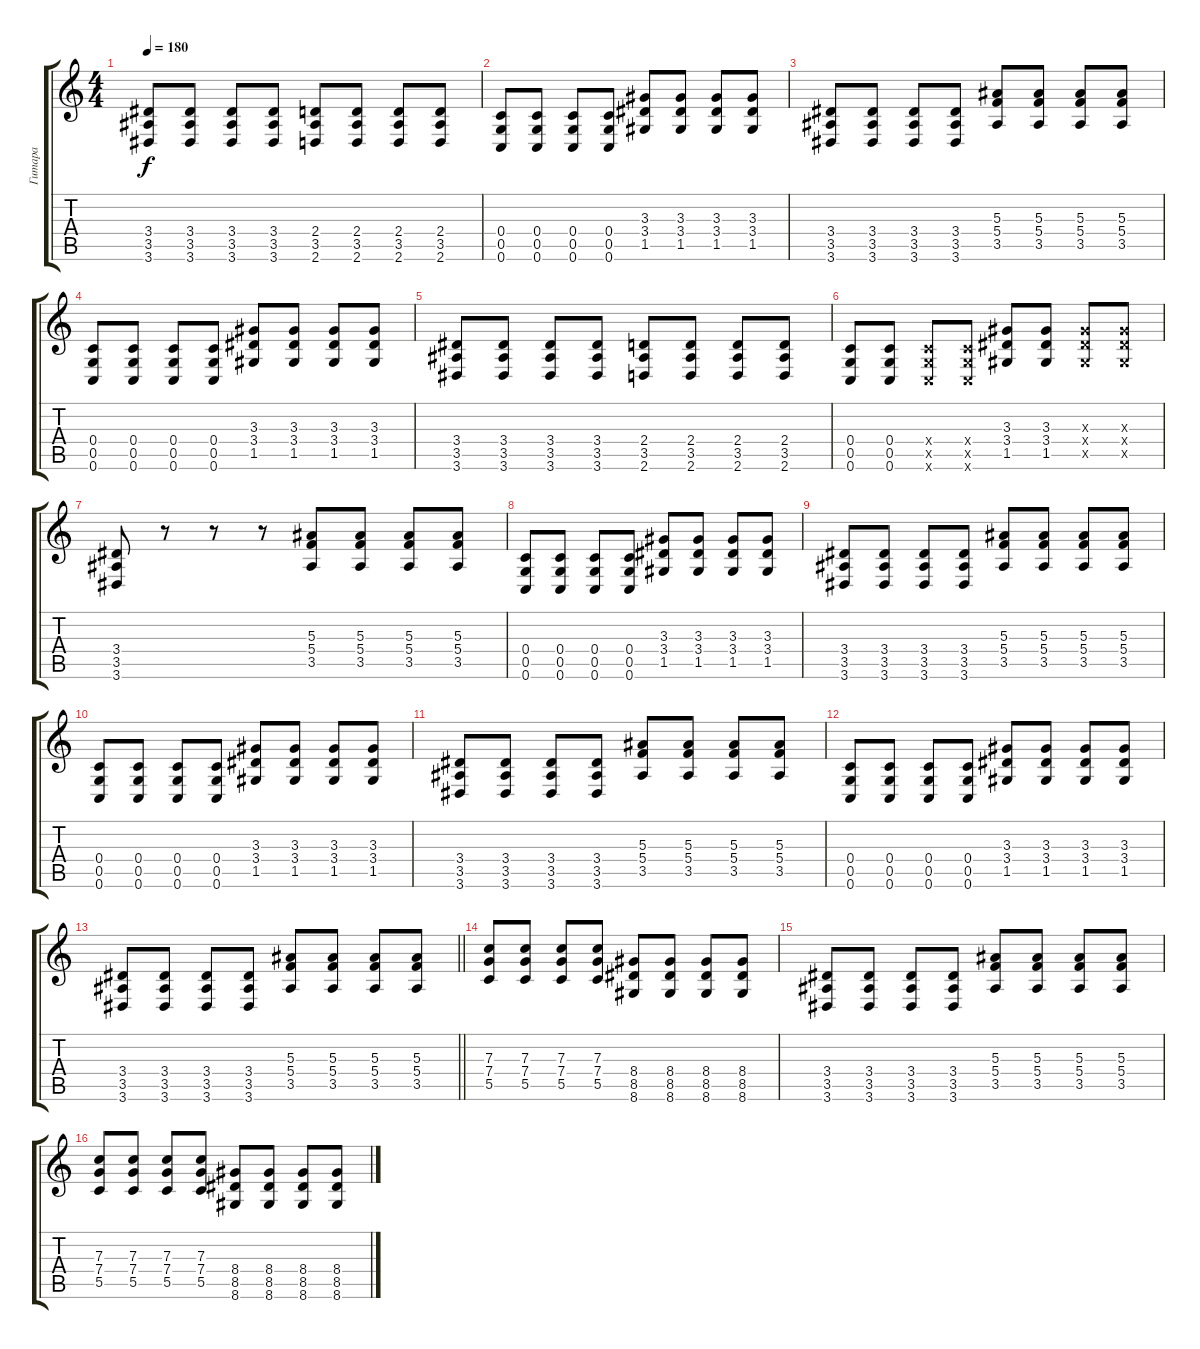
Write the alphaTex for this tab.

\track ("Гитара" "Гитара") {instrument distortionguitar}
\staff {score tabs}
\tuning (D4 A3 F3 C3 G2 C2) {hide}
\ts (4 4)
\tempo 180
\clef g2
\ks c
(3.4 3.5 3.6).8{dy f} (3.4 3.5 3.6).8 (3.4 3.5 3.6).8 (3.4 3.5 3.6).8 (2.4 3.5 2.6).8 (2.4 3.5 2.6).8 (2.4 3.5 2.6).8 (2.4 3.5 2.6).8 |
(0.4 0.5 0.6).8 (0.4 0.5 0.6).8 (0.4 0.5 0.6).8 (0.4 0.5 0.6).8 (3.3 3.4 1.5).8 (3.3 3.4 1.5).8 (3.3 3.4 1.5).8 (3.3 3.4 1.5).8 |
(3.4 3.5 3.6).8 (3.4 3.5 3.6).8 (3.4 3.5 3.6).8 (3.4 3.5 3.6).8 (5.3 5.4 3.5).8 (5.3 5.4 3.5).8 (5.3 5.4 3.5).8 (5.3 5.4 3.5).8 |
(0.4 0.5 0.6).8 (0.4 0.5 0.6).8 (0.4 0.5 0.6).8 (0.4 0.5 0.6).8 (3.3 3.4 1.5).8 (3.3 3.4 1.5).8 (3.3 3.4 1.5).8 (3.3 3.4 1.5).8 |
(3.4 3.5 3.6).8 (3.4 3.5 3.6).8 (3.4 3.5 3.6).8 (3.4 3.5 3.6).8 (2.4 3.5 2.6).8 (2.4 3.5 2.6).8 (2.4 3.5 2.6).8 (2.4 3.5 2.6).8 |
(0.4 0.5 0.6).8 (0.4 0.5 0.6).8 (0.4{x} 0.5{x} 0.6{x}).8 (0.4{x} 0.5{x} 0.6{x}).8 (3.3 3.4 1.5).8 (3.3 3.4 1.5).8 (3.3{x} 3.4{x} 1.5{x}).8 (3.3{x} 3.4{x} 1.5{x}).8 |
(3.4 3.5 3.6).8 r.8 r.8 r.8 (5.3 5.4 3.5).8 (5.3 5.4 3.5).8 (5.3 5.4 3.5).8 (5.3 5.4 3.5).8 |
(0.4 0.5 0.6).8 (0.4 0.5 0.6).8 (0.4 0.5 0.6).8 (0.4 0.5 0.6).8 (3.3 3.4 1.5).8 (3.3 3.4 1.5).8 (3.3 3.4 1.5).8 (3.3 3.4 1.5).8 |
(3.4 3.5 3.6).8 (3.4 3.5 3.6).8 (3.4 3.5 3.6).8 (3.4 3.5 3.6).8 (5.3 5.4 3.5).8 (5.3 5.4 3.5).8 (5.3 5.4 3.5).8 (5.3 5.4 3.5).8 |
(0.4 0.5 0.6).8 (0.4 0.5 0.6).8 (0.4 0.5 0.6).8 (0.4 0.5 0.6).8 (3.3 3.4 1.5).8 (3.3 3.4 1.5).8 (3.3 3.4 1.5).8 (3.3 3.4 1.5).8 |
(3.4 3.5 3.6).8 (3.4 3.5 3.6).8 (3.4 3.5 3.6).8 (3.4 3.5 3.6).8 (5.3 5.4 3.5).8 (5.3 5.4 3.5).8 (5.3 5.4 3.5).8 (5.3 5.4 3.5).8 |
(0.4 0.5 0.6).8 (0.4 0.5 0.6).8 (0.4 0.5 0.6).8 (0.4 0.5 0.6).8 (3.3 3.4 1.5).8 (3.3 3.4 1.5).8 (3.3 3.4 1.5).8 (3.3 3.4 1.5).8 |
\barLineRight lightlight
(3.4 3.5 3.6).8 (3.4 3.5 3.6).8 (3.4 3.5 3.6).8 (3.4 3.5 3.6).8 (5.3 5.4 3.5).8 (5.3 5.4 3.5).8 (5.3 5.4 3.5).8 (5.3 5.4 3.5).8 |
\section ("" "")
(7.3 7.4 5.5).8 (7.3 7.4 5.5).8 (7.3 7.4 5.5).8 (7.3 7.4 5.5).8 (8.4 8.5 8.6).8 (8.4 8.5 8.6).8 (8.4 8.5 8.6).8 (8.4 8.5 8.6).8 |
(3.4 3.5 3.6).8 (3.4 3.5 3.6).8 (3.4 3.5 3.6).8 (3.4 3.5 3.6).8 (5.3 5.4 3.5).8 (5.3 5.4 3.5).8 (5.3 5.4 3.5).8 (5.3 5.4 3.5).8 |
(7.3 7.4 5.5).8 (7.3 7.4 5.5).8 (7.3 7.4 5.5).8 (7.3 7.4 5.5).8 (8.4 8.5 8.6).8 (8.4 8.5 8.6).8 (8.4 8.5 8.6).8 (8.4 8.5 8.6).8
